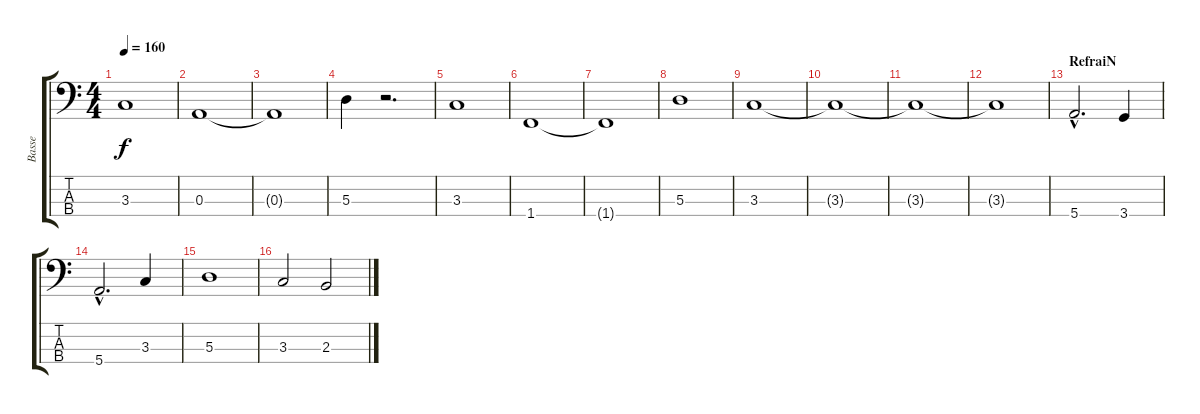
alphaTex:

\track ("Basse" "Basse") {instrument electricbassfinger}
\staff {score tabs}
\tuning (G2 D2 A1 E1) {hide}
\ts (4 4)
\tempo 160
\clef f4
\ks c
3.3.1{dy f} |
0.3.1 |
0.3{t}.1 |
5.3.4 r.2{d} |
3.3.1 |
1.4.1 |
1.4{t}.1 |
5.3.1 |
3.3.1 |
3.3{t}.1 |
3.3{t}.1 |
3.3{t}.1 |
\section ("" "RefraiN")
5.4{hac}.2{d} 3.4.4 |
5.4{hac}.2{d} 3.3.4 |
5.3.1 |
3.3.2 2.3.2
